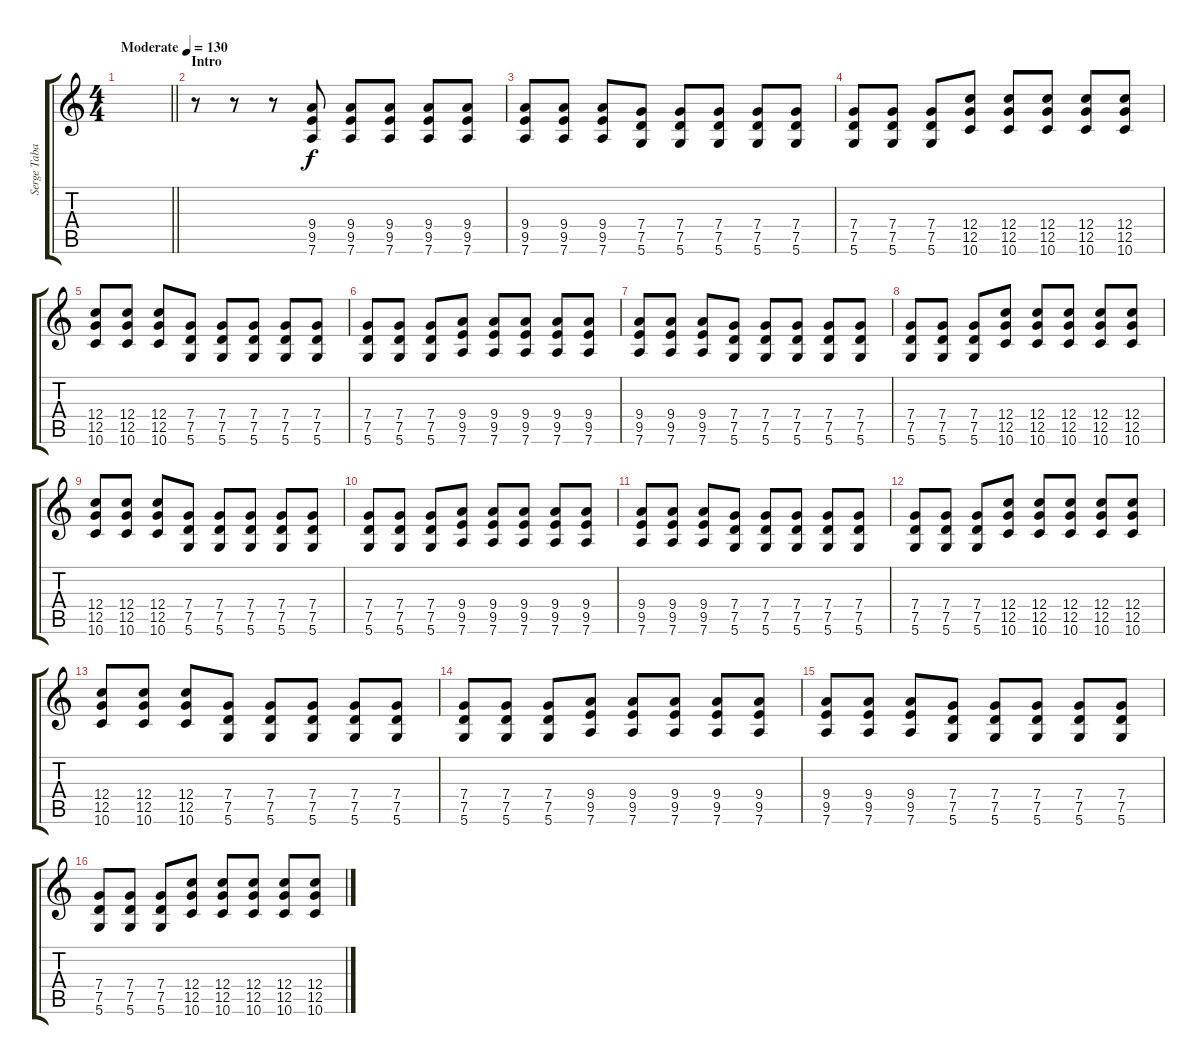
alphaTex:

\track ("Serge Tabachnikov Guitar Loop " "Serge Taba") {instrument overdrivenguitar}
\staff {score tabs}
\tuning (D4 A3 F3 C3 G2 D2) {hide}
\ts (4 4)
\tempo (130 "Moderate")
\clef g2
\barLineRight lightlight
\ks c
|
\section ("" "Intro")
r.8 r.8 r.8 (9.4 9.5 7.6).8 (9.4 9.5 7.6).8 (9.4 9.5 7.6).8 (9.4 9.5 7.6).8 (9.4 9.5 7.6).8 |
(9.4 9.5 7.6).8 (9.4 9.5 7.6).8 (9.4 9.5 7.6).8 (7.4 7.5 5.6).8 (7.4 7.5 5.6).8 (7.4 7.5 5.6).8 (7.4 7.5 5.6).8 (7.4 7.5 5.6).8 |
(7.4 7.5 5.6).8 (7.4 7.5 5.6).8 (7.4 7.5 5.6).8 (12.4 12.5 10.6).8 (12.4 12.5 10.6).8 (12.4 12.5 10.6).8 (12.4 12.5 10.6).8 (12.4 12.5 10.6).8 |
(12.4 12.5 10.6).8 (12.4 12.5 10.6).8 (12.4 12.5 10.6).8 (7.4 7.5 5.6).8 (7.4 7.5 5.6).8 (7.4 7.5 5.6).8 (7.4 7.5 5.6).8 (7.4 7.5 5.6).8 |
(7.4 7.5 5.6).8 (7.4 7.5 5.6).8 (7.4 7.5 5.6).8 (9.4 9.5 7.6).8 (9.4 9.5 7.6).8 (9.4 9.5 7.6).8 (9.4 9.5 7.6).8 (9.4 9.5 7.6).8 |
(9.4 9.5 7.6).8 (9.4 9.5 7.6).8 (9.4 9.5 7.6).8 (7.4 7.5 5.6).8 (7.4 7.5 5.6).8 (7.4 7.5 5.6).8 (7.4 7.5 5.6).8 (7.4 7.5 5.6).8 |
(7.4 7.5 5.6).8 (7.4 7.5 5.6).8 (7.4 7.5 5.6).8 (12.4 12.5 10.6).8 (12.4 12.5 10.6).8 (12.4 12.5 10.6).8 (12.4 12.5 10.6).8 (12.4 12.5 10.6).8 |
(12.4 12.5 10.6).8 (12.4 12.5 10.6).8 (12.4 12.5 10.6).8 (7.4 7.5 5.6).8 (7.4 7.5 5.6).8 (7.4 7.5 5.6).8 (7.4 7.5 5.6).8 (7.4 7.5 5.6).8 |
(7.4 7.5 5.6).8 (7.4 7.5 5.6).8 (7.4 7.5 5.6).8 (9.4 9.5 7.6).8 (9.4 9.5 7.6).8 (9.4 9.5 7.6).8 (9.4 9.5 7.6).8 (9.4 9.5 7.6).8 |
(9.4 9.5 7.6).8 (9.4 9.5 7.6).8 (9.4 9.5 7.6).8 (7.4 7.5 5.6).8 (7.4 7.5 5.6).8 (7.4 7.5 5.6).8 (7.4 7.5 5.6).8 (7.4 7.5 5.6).8 |
(7.4 7.5 5.6).8 (7.4 7.5 5.6).8 (7.4 7.5 5.6).8 (12.4 12.5 10.6).8 (12.4 12.5 10.6).8 (12.4 12.5 10.6).8 (12.4 12.5 10.6).8 (12.4 12.5 10.6).8 |
(12.4 12.5 10.6).8 (12.4 12.5 10.6).8 (12.4 12.5 10.6).8 (7.4 7.5 5.6).8 (7.4 7.5 5.6).8 (7.4 7.5 5.6).8 (7.4 7.5 5.6).8 (7.4 7.5 5.6).8 |
(7.4 7.5 5.6).8 (7.4 7.5 5.6).8 (7.4 7.5 5.6).8 (9.4 9.5 7.6).8 (9.4 9.5 7.6).8 (9.4 9.5 7.6).8 (9.4 9.5 7.6).8 (9.4 9.5 7.6).8 |
(9.4 9.5 7.6).8 (9.4 9.5 7.6).8 (9.4 9.5 7.6).8 (7.4 7.5 5.6).8 (7.4 7.5 5.6).8 (7.4 7.5 5.6).8 (7.4 7.5 5.6).8 (7.4 7.5 5.6).8 |
(7.4 7.5 5.6).8 (7.4 7.5 5.6).8 (7.4 7.5 5.6).8 (12.4 12.5 10.6).8 (12.4 12.5 10.6).8 (12.4 12.5 10.6).8 (12.4 12.5 10.6).8 (12.4 12.5 10.6).8
